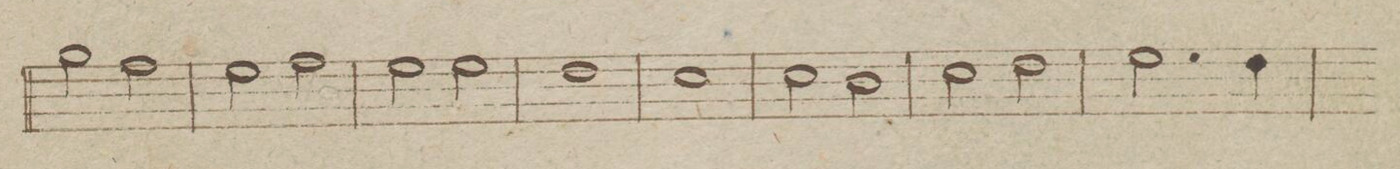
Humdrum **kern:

**kern
*I"Oboe Primo
*clefG2
*k[b-e-]
*met(c|)
*M2/2
2gg\
2ff\
=45
2ee-\
2ff\
=46
2ee-\
2ee-\
=47
1dd
=48
1cc
=49
2cc\
2b-\
=50
2cc\
2dd\
=51
2.ee-\
4dd\
=52
*-
